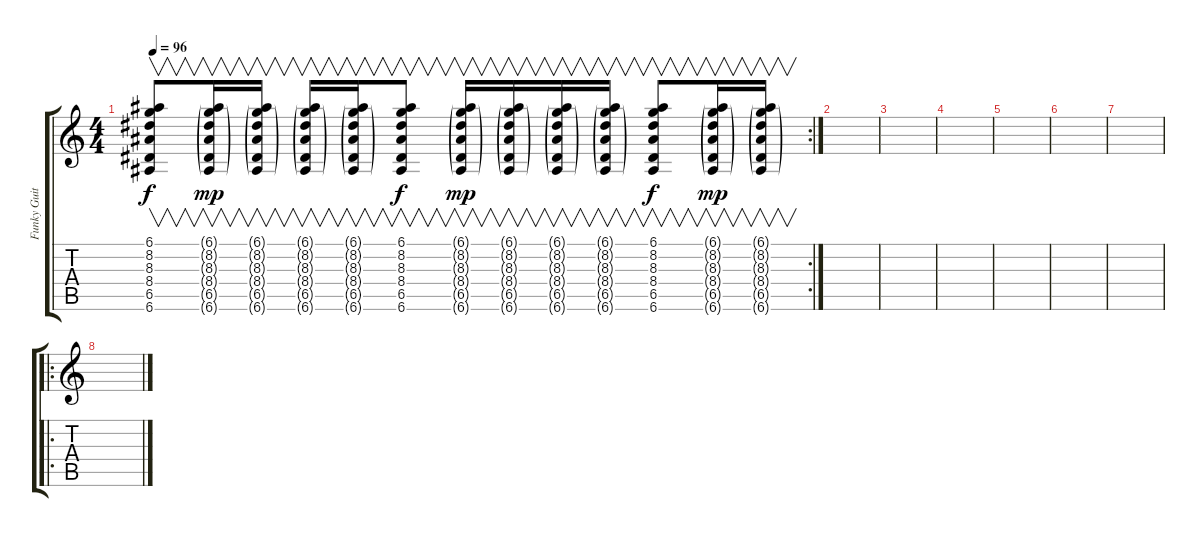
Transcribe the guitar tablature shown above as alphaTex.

\track ("Funky Guitar" "Funky Guit") {instrument overdrivenguitar}
\staff {score tabs}
\tuning (E4 B3 G3 D3 A2 E2) {hide}
\rc 2
\ts (4 4)
\tempo 96
\clef g2
\ks c
(6.1 8.2 8.3 8.4 6.5 6.6).8{v dy f} (6.1{g} 8.2{g} 8.3{g} 8.4{g} 6.5{g} 6.6{g}).16{v dy mp} (6.1{g} 8.2{g} 8.3{g} 8.4{g} 6.5{g} 6.6{g}).16{v} (6.1{g} 8.2{g} 8.3{g} 8.4{g} 6.5{g} 6.6{g}).16{v} (6.1{g} 8.2{g} 8.3{g} 8.4{g} 6.5{g} 6.6{g}).16{v} (6.1 8.2 8.3 8.4 6.5 6.6).8{v dy f} (6.1{g} 8.2{g} 8.3{g} 8.4{g} 6.5{g} 6.6{g}).16{v dy mp} (6.1{g} 8.2{g} 8.3{g} 8.4{g} 6.5{g} 6.6{g}).16{v} (6.1{g} 8.2{g} 8.3{g} 8.4{g} 6.5{g} 6.6{g}).16{v} (6.1{g} 8.2{g} 8.3{g} 8.4{g} 6.5{g} 6.6{g}).16{v} (6.1 8.2 8.3 8.4 6.5 6.6).8{v dy f} (6.1{g} 8.2{g} 8.3{g} 8.4{g} 6.5{g} 6.6{g}).16{v dy mp} (6.1{g} 8.2{g} 8.3{g} 8.4{g} 6.5{g} 6.6{g}).16{v} |
|
|
|
|
|
|
\ro
